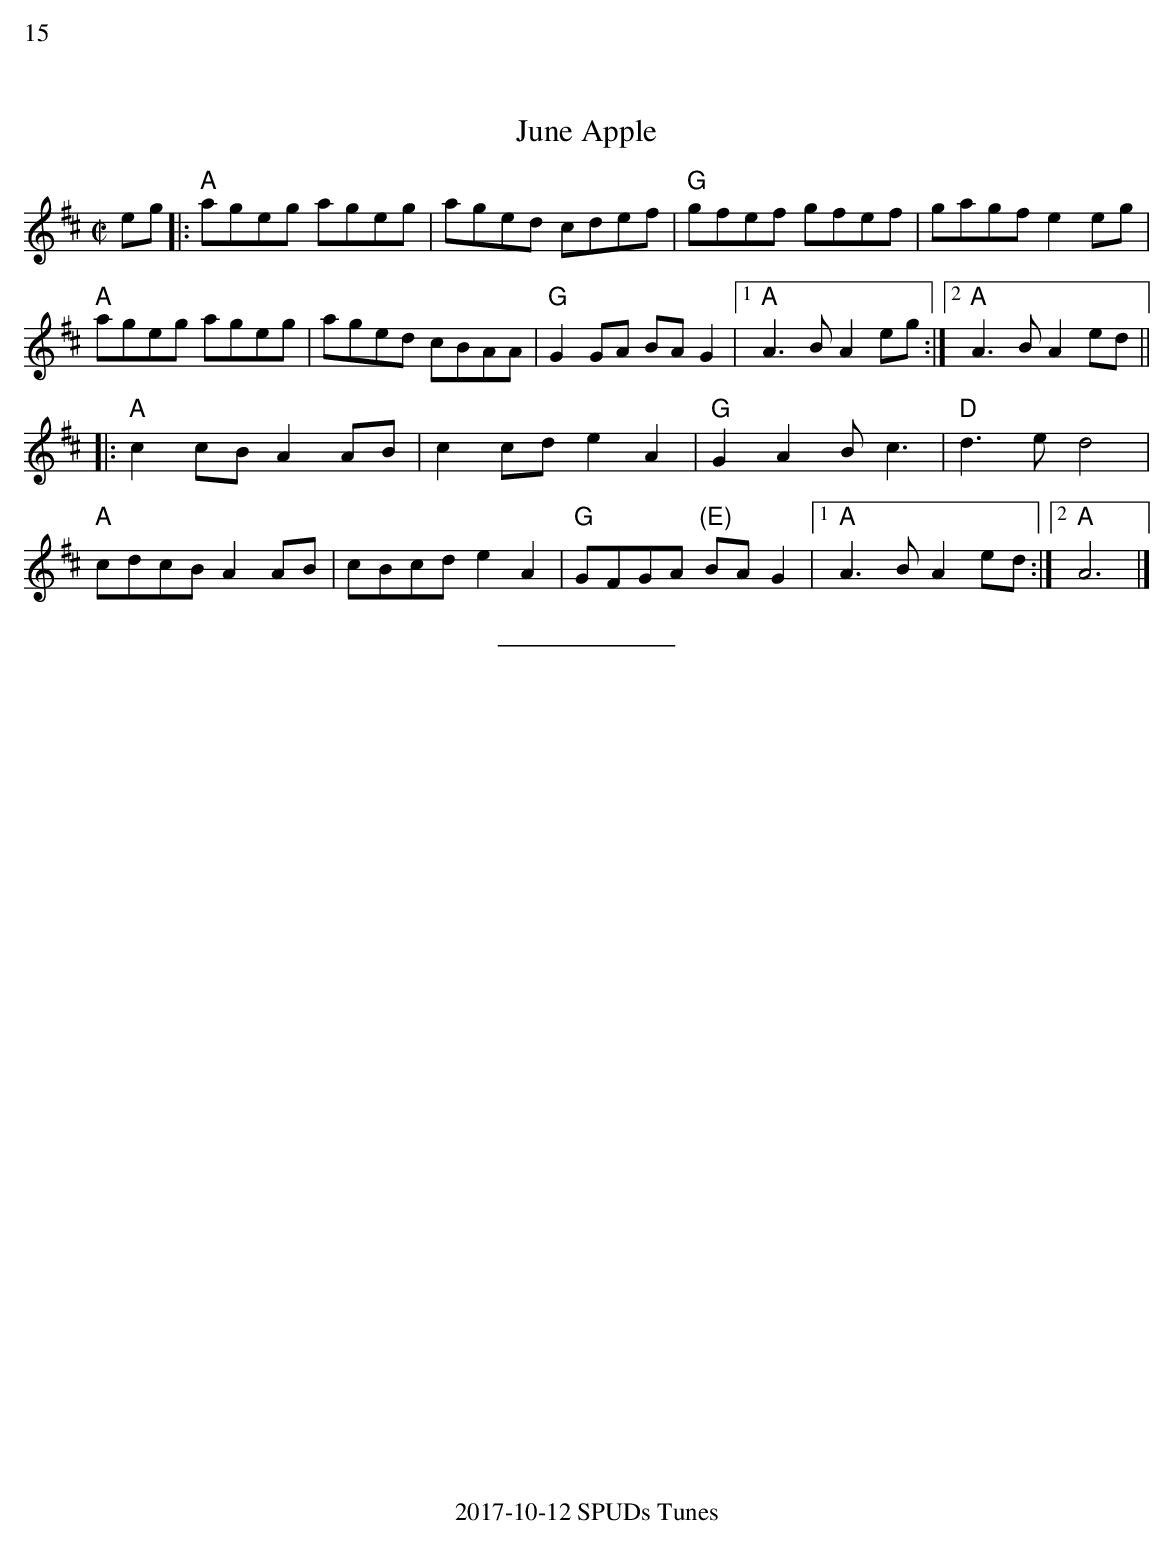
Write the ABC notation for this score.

X:1
%%text 15
T: June Apple
M: C|
L: 1/8
K: AMix
eg |: "A"ageg ageg | aged cdef | "G"gfef gfef | gagf e2eg |
 "A"ageg ageg| aged cBAA | "G"G2GA BAG2 |1 "A"A3BA2 eg :|2"A"A3BA2 ed||
|:  "A"c2cB A2AB | c2cd e2A2| "G"G2A2 Bc3 |"D" d3ed4 |
"A"cdcB A2AB | cBcd e2A2 | "G"GFGA "(E)" BAG2 |1"A"A3BA2ed:|2"A"A6|]
